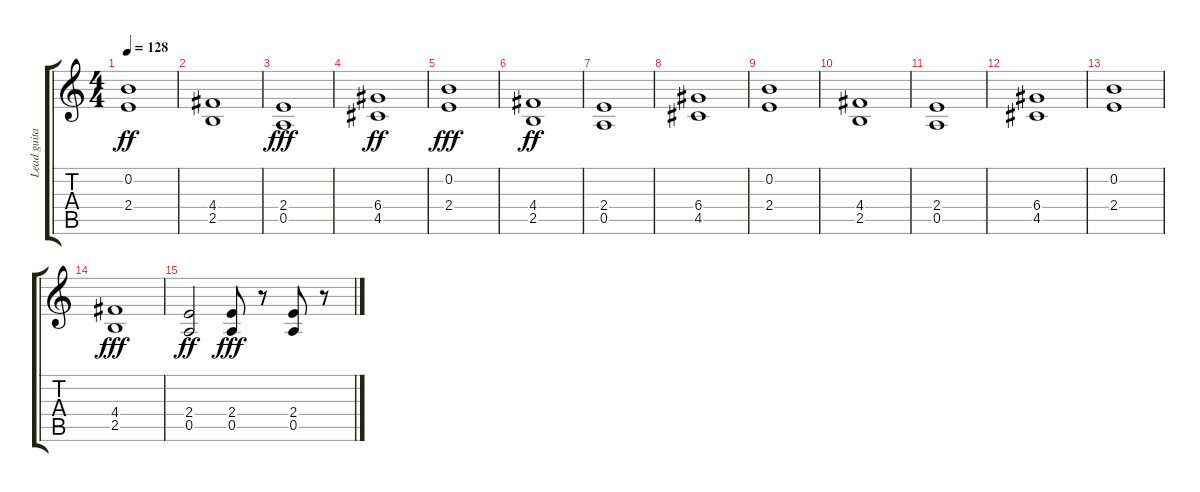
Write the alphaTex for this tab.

\track ("Lead guitar" "Lead guita") {instrument overdrivenguitar}
\staff {score tabs}
\tuning (E4 B3 G3 D3 A2 E2) {hide}
\ts (4 4)
\tempo 128
\clef g2
\ks c
(0.2 2.4).1{dy ff} |
(4.4 2.5).1 |
(2.4 0.5).1{dy fff} |
(6.4 4.5).1{dy ff} |
(0.2 2.4).1{dy fff} |
(4.4 2.5).1{dy ff} |
(2.4 0.5).1 |
(6.4 4.5).1 |
(0.2 2.4).1 |
(4.4 2.5).1 |
(2.4 0.5).1 |
(6.4 4.5).1 |
(0.2 2.4).1 |
(4.4 2.5).1{dy fff} |
(2.4 0.5).2{dy ff} (2.4 0.5).8{dy fff} r.8 (2.4 0.5).8 r.8
